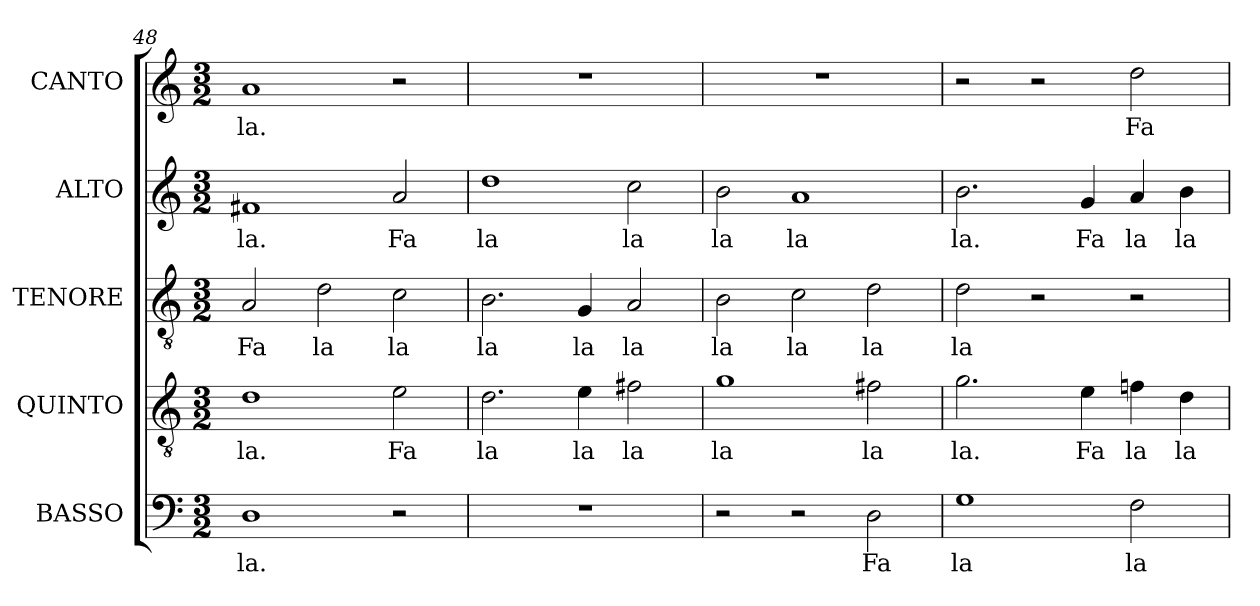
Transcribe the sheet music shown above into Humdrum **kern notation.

**kern	**text	**kern	**text	**kern	**text	**kern	**text	**kern	**text
*part5	*part5	*part4	*part4	*part3	*part3	*part2	*part2	*part1	*part1
*staff5	*staff5	*staff4	*staff4	*staff3	*staff3	*staff2	*staff2	*staff1	*staff1
*I"BASSO	*	*I"QUINTO	*	*I"TENORE	*	*I"ALTO	*	*I"CANTO	*
*I'B	*	*I'T	*	*	*	*	*	*	*
*clefF4	*	*clefGv2	*	*clefGv2	*	*clefG2	*	*clefG2	*
*	*	*ITrd7c12	*	*ITrd7c12	*	*	*	*	*
*k[]	*	*k[]	*	*k[]	*	*k[]	*	*k[]	*
*C:	*	*C:	*	*C:	*	*C:	*	*C:	*
*M3/2	*	*M3/2	*	*M3/2	*	*M3/2	*	*M3/2	*
=48	=48	=48	=48	=48	=48	=48	=48	=48	=48
!	!LO:LY:b:color=#000000	!	!	!	!	!	!	!	!
!	!	!	!LO:LY:b:color=#000000	!	!	!	!	!	!
!	!	!	!	!	!LO:LY:b:color=#000000	!	!	!	!
!	!	!	!	!	!	!	!LO:LY:b:color=#000000	!	!
!	!	!	!	!	!	!	!	!	!LO:LY:b:color=#000000
1Di	la.	1Di	la.	2AAi/	Fa	1f#Xi	la.	1ai	la.
!	!	!	!	!	!LO:LY:b:color=#000000	!	!	!	!
.	.	.	.	2Di\	la	.	.	.	.
!	!	!	!LO:LY:b:color=#000000	!	!	!	!	!	!
!	!	!	!	!	!LO:LY:b:color=#000000	!	!	!	!
!	!	!	!	!	!	!	!LO:LY:b:color=#000000	!	!
2r	.	2Ei\	Fa	2Ci\	la	2ai/	Fa	2r	.
=49	=49	=49	=49	=49	=49	=49	=49	=49	=49
!LO:N:vis=1	!	!	!	!	!	!	!	!	!
!	!	!	!LO:LY:b:color=#000000	!	!	!	!	!	!
!	!	!	!	!	!LO:LY:b:color=#000000	!	!	!	!
!	!	!	!	!	!	!	!LO:LY:b:color=#000000	!LO:N:vis=1	!
1.r	.	2.Di\	la	2.BBi\	la	1ddi	la	1.r	.
!	!	!	!LO:LY:b:color=#000000	!	!	!	!	!	!
!	!	!	!	!	!LO:LY:b:color=#000000	!	!	!	!
.	.	4Ei\	la	4GGi/	la	.	.	.	.
!	!	!	!LO:LY:b:color=#000000	!	!	!	!	!	!
!	!	!	!	!	!LO:LY:b:color=#000000	!	!	!	!
!	!	!	!	!	!	!	!LO:LY:b:color=#000000	!	!
.	.	2F#Xi\	la	2AAi/	la	2cci\	la	.	.
=50	=50	=50	=50	=50	=50	=50	=50	=50	=50
!	!	!	!LO:LY:b:color=#000000	!	!	!	!	!	!
!	!	!	!	!	!LO:LY:b:color=#000000	!	!	!	!
!	!	!	!	!	!	!	!LO:LY:b:color=#000000	!LO:N:vis=1	!
2r	.	1Gi	la	2BBi\	la	2bi\	la	1.r	.
!	!	!	!	!	!LO:LY:b:color=#000000	!	!	!	!
!	!	!	!	!	!	!	!LO:LY:b:color=#000000	!	!
2r	.	.	.	2Ci\	la	1ai	la	.	.
!	!LO:LY:b:color=#000000	!	!	!	!	!	!	!	!
!	!	!	!LO:LY:b:color=#000000	!	!	!	!	!	!
!	!	!	!	!	!LO:LY:b:color=#000000	!	!	!	!
2Di\	Fa	2F#Xi\	la	2Di\	la	.	.	.	.
=51	=51	=51	=51	=51	=51	=51	=51	=51	=51
!	!LO:LY:b:color=#000000	!	!	!	!	!	!	!	!
!	!	!	!LO:LY:b:color=#000000	!	!	!	!	!	!
!	!	!	!	!	!LO:LY:b:color=#000000	!	!	!	!
!	!	!	!	!	!	!	!LO:LY:b:color=#000000	!	!
1Gi	la	2.Gi\	la.	2Di\	la	2.bi\	la.	2r	.
.	.	.	.	2r	.	.	.	2r	.
!	!	!	!LO:LY:b:color=#000000	!	!	!	!	!	!
!	!	!	!	!	!	!	!LO:LY:b:color=#000000	!	!
.	.	4Ei\	Fa	.	.	4gi/	Fa	.	.
!	!LO:LY:b:color=#000000	!	!	!	!	!	!	!	!
!	!	!	!LO:LY:b:color=#000000	!	!	!	!	!	!
!	!	!	!	!	!	!	!LO:LY:b:color=#000000	!	!
!	!	!	!	!	!	!	!	!	!LO:LY:b:color=#000000
2Fi\	la	4Fni\	la	2r	.	4ai/	la	2ddi\	Fa
!	!	!	!LO:LY:b:color=#000000	!	!	!	!	!	!
!	!	!	!	!	!	!	!LO:LY:b:color=#000000	!	!
.	.	4Di\	la	.	.	4bi\	la	.	.
=	=	=	=	=	=	=	=	=	=
*-	*-	*-	*-	*-	*-	*-	*-	*-	*-
